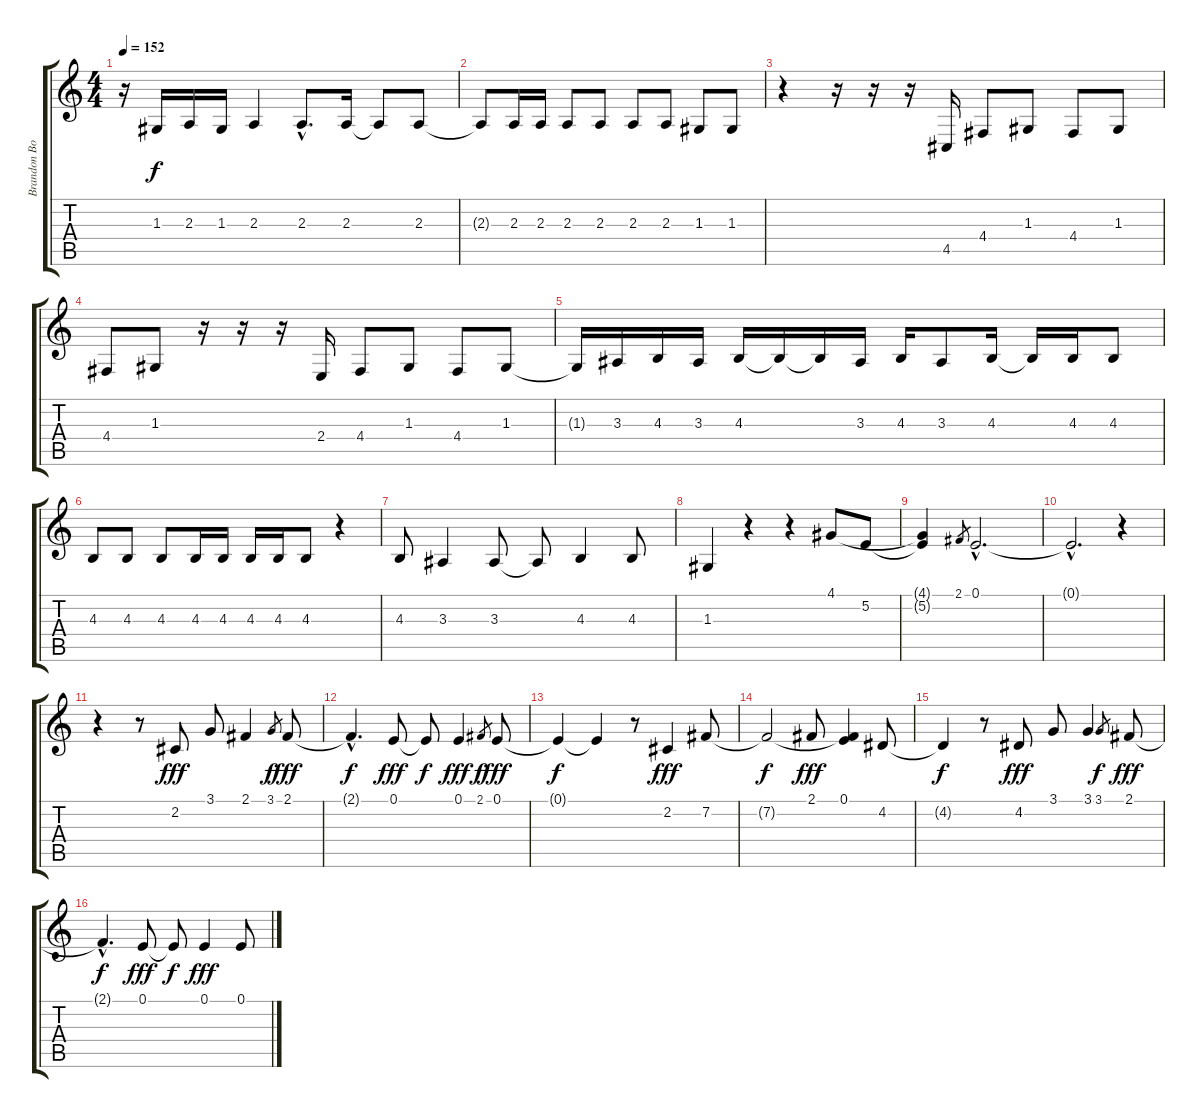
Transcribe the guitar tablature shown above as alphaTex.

\track ("Brandon Boyd" "Brandon Bo") {instrument cello}
\staff {score tabs}
\tuning (E4 B3 G3 D3 A2 E2) {hide}
\ts (4 4)
\tempo 152
\clef g2
\ks c
r.16{dy f} 1.3.16 2.3.16 1.3.16 2.3.4 2.3{hac}.8{d} 2.3.16 2.3{t}.8 2.3.8 |
2.3{t}.8 2.3.16 2.3.16 2.3.8 2.3.8 2.3.8 2.3.8 1.3.8 1.3.8 |
r.4 r.16 r.16 r.16 4.5.16 4.4.8 1.3.8 4.4.8 1.3.8 |
4.4.8 1.3.8 r.16 r.16 r.16 2.4.16 4.4.8 1.3.8 4.4.8 1.3.8 |
1.3{t}.16 3.3.16 4.3.16 3.3.16 4.3.16 4.3{t}.16 4.3{t}.16 3.3.16 4.3.16 3.3.8 4.3.16 4.3{t}.16 4.3.16 4.3.8 |
4.3.8 4.3.8 4.3.8 4.3.16 4.3.16 4.3.16 4.3.16 4.3.8 r.4 |
4.3.8 3.3.4 3.3.8 3.3{t}.8 4.3.4 4.3.8 |
1.3.4 r.4 r.4 4.1.8 5.2.8 |
(4.1{t} 5.2{t}).4 2.1.8{gr} 0.1{hac}.2{d} |
0.1{hac t}.2{d} r.4 |
r.4 r.8 2.2.8{dy fff instrument synthbrass2} 3.1.8 2.1.4 3.1.8{gr dy f} 2.1.8{dy fff} |
2.1{hac t}.4{d dy f} 0.1.8{dy fff} 0.1{t}.8{dy f} 0.1.4{dy fff} 2.1.8{gr dy f} 0.1.8{dy fff} |
0.1{t}.4{dy f} 0.1{t}.4 r.8 2.2.4{dy fff} 7.2.8 |
7.2{t}.2{dy f} 2.1.8{dy fff} (0.1 7.2{t}).4 4.2.8 |
4.2{t}.4{dy f} r.8 4.2.8{dy fff} 3.1.8 3.1.4 3.1.8{gr dy f} 2.1.8{dy fff} |
2.1{hac t}.4{d dy f} 0.1.8{dy fff} 0.1{t}.8{dy f} 0.1.4{dy fff} 0.1.8
